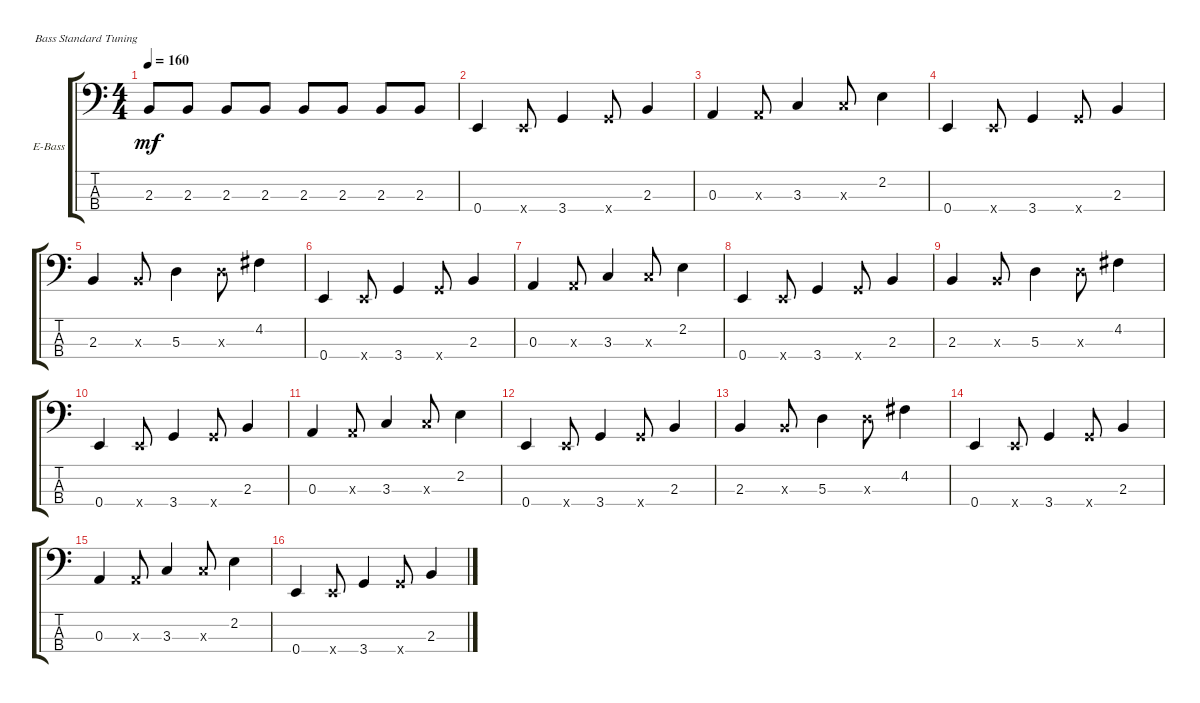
\defaultSystemsLayout 4
\bracketExtendMode groupsimilarinstruments
\firstSystemTrackNameOrientation horizontal
\otherSystemsTrackNameOrientation horizontal
\track ("Electric Bass" "E-Bass") {instrument electricbassfinger}
\staff {score tabs}
\tuning (G2 D2 A1 E1)
\ts (4 4)
\tempo 160
\clef f4
\ks c
2.3.8{dy mf} 2.3.8 2.3.8 2.3.8 2.3.8 2.3.8 2.3.8 2.3.8 |
0.4.4 0.4{x}.8 3.4.4 3.4{x}.8 2.3.4 |
0.3.4 0.3{x}.8 3.3.4 3.3{x}.8 2.2.4 |
0.4.4 0.4{x}.8 3.4.4 3.4{x}.8 2.3.4 |
2.3.4 2.3{x}.8 5.3.4 5.3{x}.8 4.2.4 |
0.4.4 0.4{x}.8 3.4.4 3.4{x}.8 2.3.4 |
0.3.4 0.3{x}.8 3.3.4 3.3{x}.8 2.2.4 |
0.4.4 0.4{x}.8 3.4.4 3.4{x}.8 2.3.4 |
2.3.4 2.3{x}.8 5.3.4 5.3{x}.8 4.2.4 |
0.4.4 0.4{x}.8 3.4.4 3.4{x}.8 2.3.4 |
0.3.4 0.3{x}.8 3.3.4 3.3{x}.8 2.2.4 |
0.4.4 0.4{x}.8 3.4.4 3.4{x}.8 2.3.4 |
2.3.4 2.3{x}.8 5.3.4 5.3{x}.8 4.2.4 |
0.4.4 0.4{x}.8 3.4.4 3.4{x}.8 2.3.4 |
0.3.4 0.3{x}.8 3.3.4 3.3{x}.8 2.2.4 |
0.4.4 0.4{x}.8 3.4.4 3.4{x}.8 2.3.4
